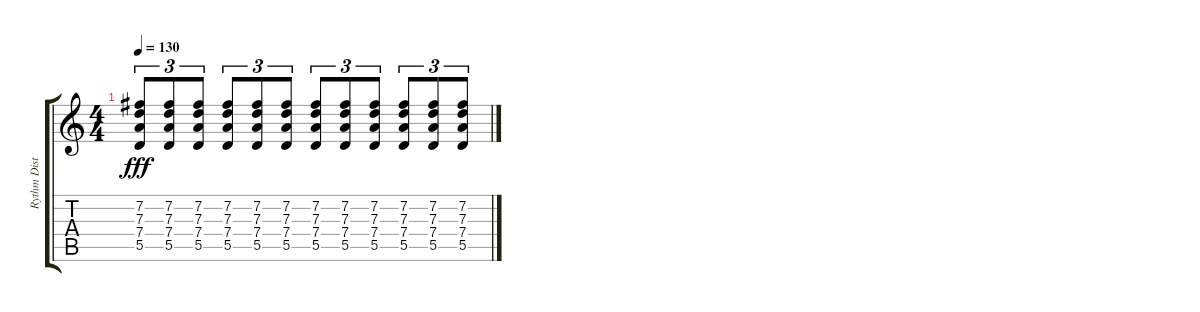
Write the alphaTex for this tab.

\track ("Rythm Distortion Guitar" "Rythm Dist") {instrument distortionguitar}
\staff {score tabs}
\tuning (E4 B3 G3 D3 A2 E2) {hide}
\ts (4 4)
\tempo 130
\clef g2
\ks c
(7.2 7.3 7.4 5.5).8{tu (3 2) dy fff} (7.2 7.3 7.4 5.5).8{tu (3 2)} (7.2 7.3 7.4 5.5).8{tu (3 2)} (7.2 7.3 7.4 5.5).8{tu (3 2)} (7.2 7.3 7.4 5.5).8{tu (3 2)} (7.2 7.3 7.4 5.5).8{tu (3 2)} (7.2 7.3 7.4 5.5).8{tu (3 2)} (7.2 7.3 7.4 5.5).8{tu (3 2)} (7.2 7.3 7.4 5.5).8{tu (3 2)} (7.2 7.3 7.4 5.5).8{tu (3 2)} (7.2 7.3 7.4 5.5).8{tu (3 2)} (7.2 7.3 7.4 5.5).8{tu (3 2)}
